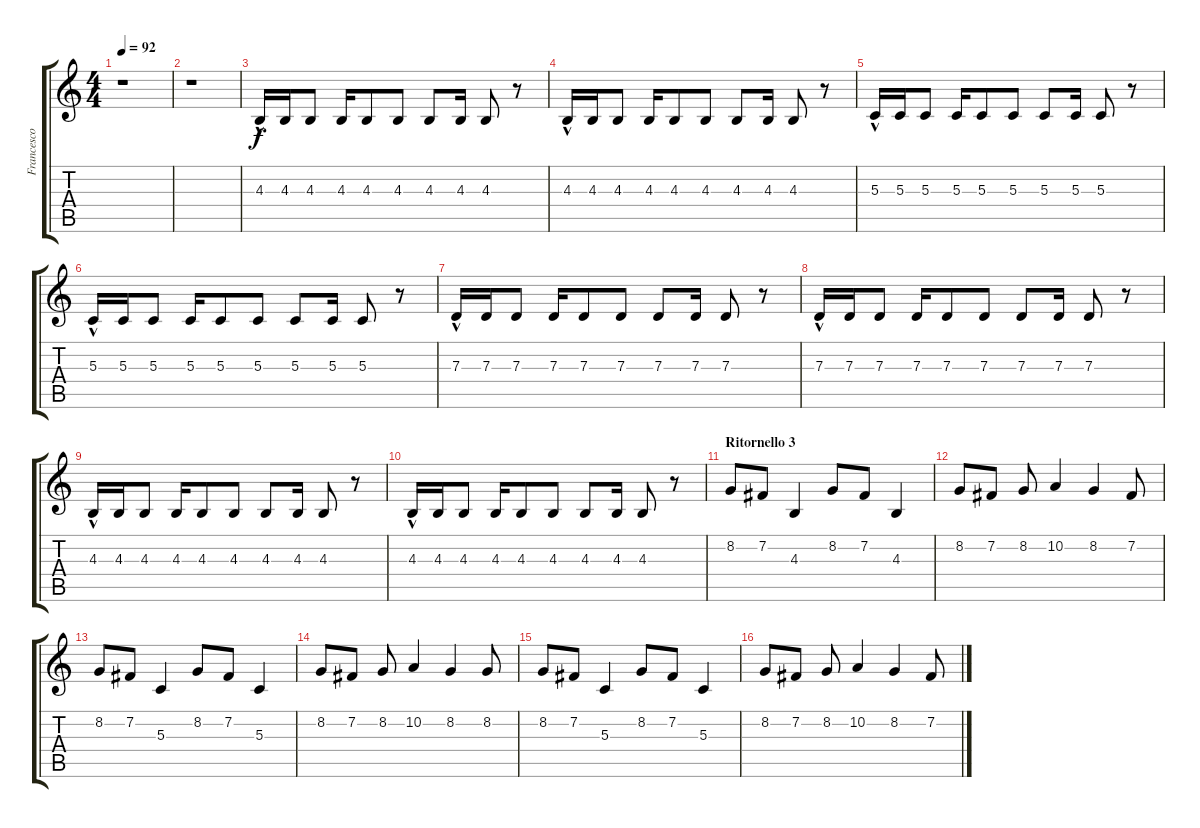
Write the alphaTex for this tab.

\track ("Francesco (Voce)" "Francesco ") {instrument stringensemble1}
\staff {score tabs}
\tuning (E4 B3 G3 D3 A2 E2) {hide}
\ts (4 4)
\tempo 92
\clef g2
\ks c
r.1{dy f} |
r.1 |
4.3{hac}.16{instrument mutedtrumpet} 4.3.16 4.3.8 4.3.16 4.3.8 4.3.8 4.3.8 4.3.16 4.3.8 r.8 |
4.3{hac}.16{instrument mutedtrumpet} 4.3.16 4.3.8 4.3.16 4.3.8 4.3.8 4.3.8 4.3.16 4.3.8 r.8 |
5.3{hac}.16{instrument mutedtrumpet} 5.3.16 5.3.8 5.3.16 5.3.8 5.3.8 5.3.8 5.3.16 5.3.8 r.8 |
5.3{hac}.16{instrument mutedtrumpet} 5.3.16 5.3.8 5.3.16 5.3.8 5.3.8 5.3.8 5.3.16 5.3.8 r.8 |
7.3{hac}.16{instrument mutedtrumpet} 7.3.16 7.3.8 7.3.16 7.3.8 7.3.8 7.3.8 7.3.16 7.3.8 r.8 |
7.3{hac}.16{instrument mutedtrumpet} 7.3.16 7.3.8 7.3.16 7.3.8 7.3.8 7.3.8 7.3.16 7.3.8 r.8 |
4.3{hac}.16{instrument mutedtrumpet} 4.3.16 4.3.8 4.3.16 4.3.8 4.3.8 4.3.8 4.3.16 4.3.8 r.8 |
4.3{hac}.16{instrument mutedtrumpet} 4.3.16 4.3.8 4.3.16 4.3.8 4.3.8 4.3.8 4.3.16 4.3.8 r.8 |
\section ("" "Ritornello 3")
8.2.8{instrument stringensemble1} 7.2.8 4.3.4 8.2.8 7.2.8 4.3.4 |
8.2.8 7.2.8 8.2.8 10.2.4 8.2.4 7.2.8 |
8.2.8 7.2.8 5.3.4 8.2.8 7.2.8 5.3.4 |
8.2.8 7.2.8 8.2.8 10.2.4 8.2.4 8.2.8 |
8.2.8 7.2.8 5.3.4 8.2.8 7.2.8 5.3.4 |
8.2.8 7.2.8 8.2.8 10.2.4 8.2.4 7.2.8
